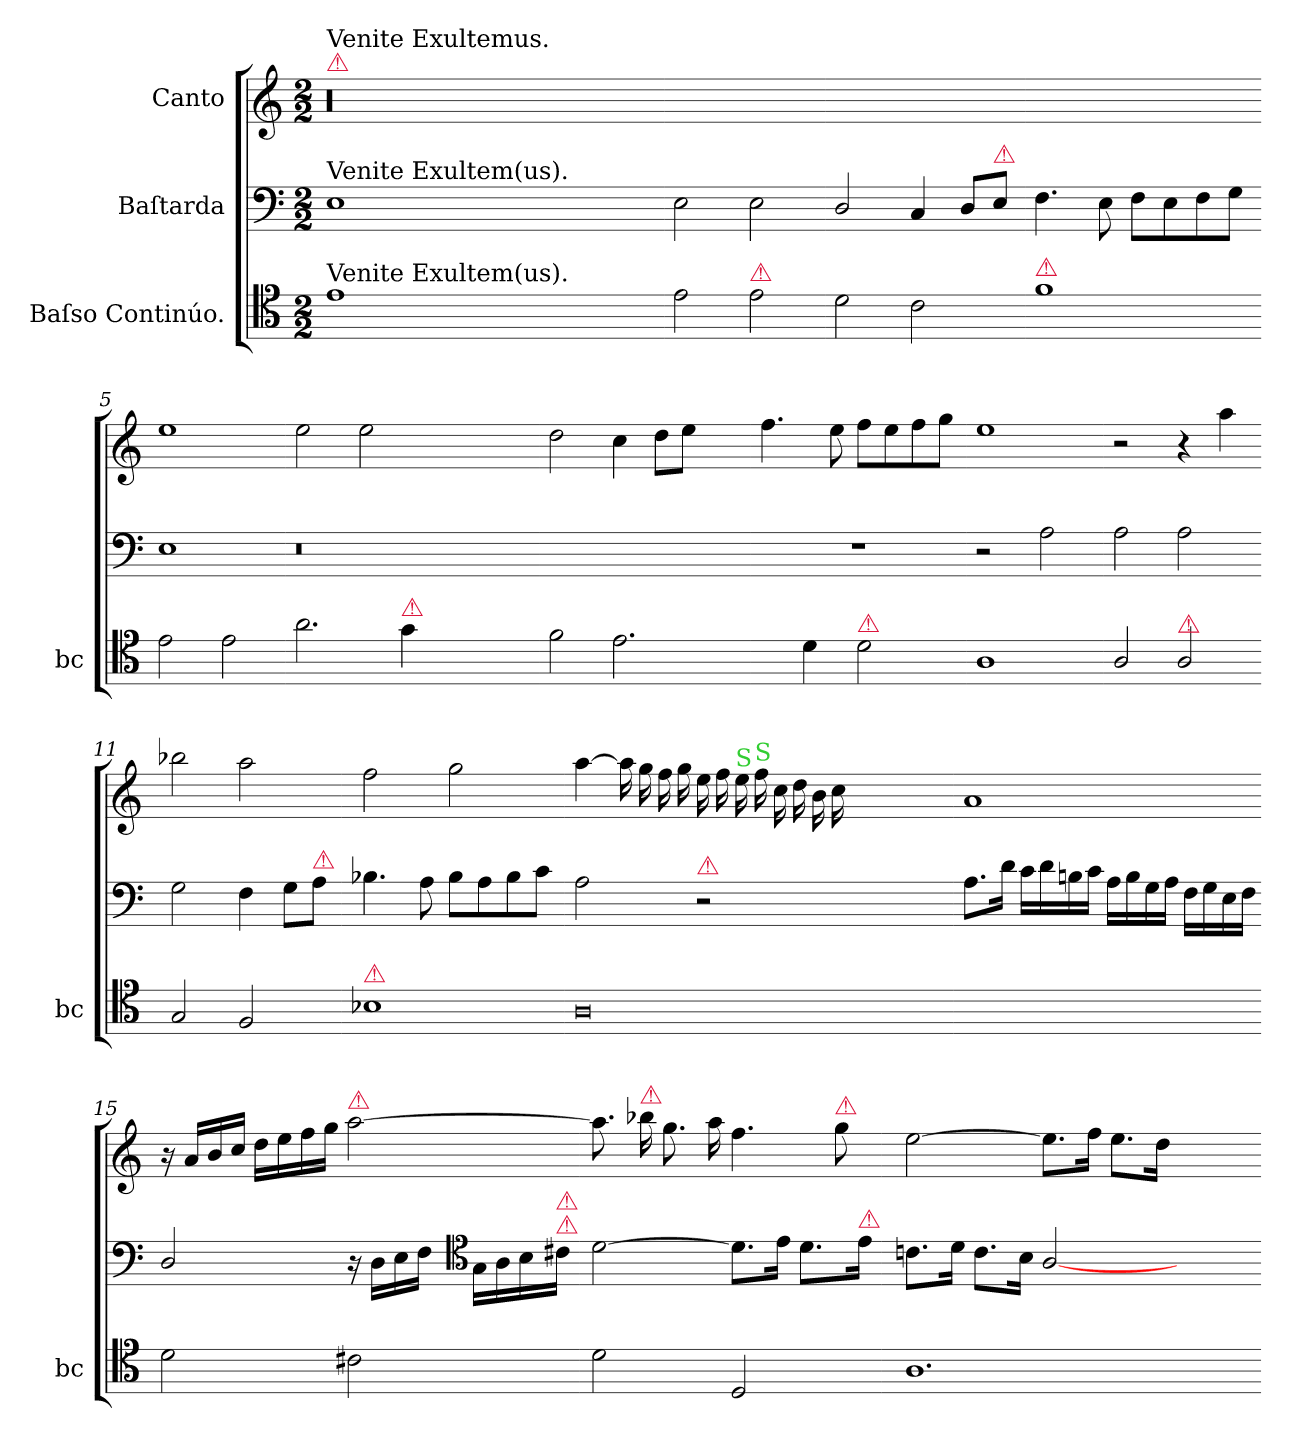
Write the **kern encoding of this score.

**kern	**kern	**kern
*part3	*part2	*part1
*staff3	*staff2	*staff1
*I"Baſso Continúo.	*I"Baſtarda	*I"Canto
*I'bc	*	*
*clefC4	*clefF4	*clefG2
*k[]	*k[]	*k[]
*M2/2	*M2/2	*M2/2
=1	=1	=1
!	!	!LO:TX:a:color=crimson:t=⚠
!	!	!LO:TX:a:t=Venite Exultemus.
!	!LO:TX:a:t=Venite Exultem(us).	!
!LO:TX:a:t=Venite Exultem(us).	!	!
1e	1E	00r
0.ryy	0.ryy	.
=2-	=2-	=2-
2e\	2E\	1ryy
!LO:TX:a:color=crimson:t=⚠	!	!
2e\	2E\	.
=3-	=3-	=3-
2d\	2D/	1ryy
2c\	4C/	.
.	8D/L	.
!	!LO:TX:a:color=crimson:t=⚠	!
.	8E/J	.
=4-	=4-	=4-
!LO:TX:a:color=crimson:t=⚠	!	!
1f	4.F\	1ryy
.	8E\	.
.	8F\L	.
.	8E\	.
.	8F\	.
.	8G\J	.
=5-	=5-	=5-
2e\	1E	1ee
2e\	.	.
=6-	=6-	=6-
2.a\	0r	2ee\
.	.	2ee\
!LO:TX:a:color=crimson:t=⚠	!	!
4g\	.	.
1ryy	.	1ryy
=7-	=7-	=7-
2f\	1ryy	2dd\
2.e\	.	4cc\
.	.	8dd\L
.	.	8ee\J
.	4ryy	4ryy
=8-	=8-	=8-
4ryy	1r	4.ff\
4d\	.	.
.	.	8ee\
!LO:TX:a:color=crimson:t=⚠	!	!
2d\	.	8ff\L
.	.	8ee\
.	.	8ff\
.	.	8gg\J
=9-	=9-	=9-
1A	2r	1ee
.	2A\	.
=10-	=10-	=10-
2A/	2A\	2r
!LO:TX:a:color=crimson:t=⚠	!	!
2A/	2A\	4r
.	.	4aa\
=11-	=11-	=11-
2G/	2G\	2bb-X\
2F/	4F\	2aa\
.	8G\L	.
!	!LO:TX:a:color=crimson:t=⚠	!
.	8A\J	.
=12-	=12-	=12-
!LO:TX:a:color=crimson:t=⚠	!	!
1B-X	4.B-X\	2ff\
.	8A\	.
.	8B-\L	2gg\
.	8A\	.
.	8B-\	.
.	8c\J	.
=13-	=13-	=13-
0A	2A\	[4aa\
.	.	16aa\]
.	.	16gg\
.	.	16ff\
.	.	16gg\
!	!LO:TX:a:color=crimson:t=⚠	!
.	2r	16ee\
.	.	16ff\
!	!	!LO:TX:a:color=limegreen:t=S
.	.	16ee\
!	!	!LO:TX:a:color=limegreen:t=S
.	.	16ff\
.	.	16cc\
.	.	16dd\
.	.	16b\
.	.	16cc\
.	1ryy	1ryy
=14-	=14-	=14-
1ryy	8.A\L	1a
.	16d\Jk	.
.	16c\LL	.
.	16d\	.
.	16Bn\	.
.	16c\JJ	.
.	16A\LL	.
.	16B\	.
.	16G\	.
.	16A\JJ	.
.	16F\LL	.
.	16G\	.
.	16E\	.
.	16F\JJ	.
=15-	=15-	=15-
2d\	2D/	16r
.	.	16a/LL
.	.	16b/
.	.	16cc/JJ
.	.	16dd\LL
.	.	16ee\
.	.	16ff\
.	.	16gg\JJ
!	!	!LO:TX:a:color=crimson:t=⚠
2c#X\	16r	[2aa\
.	16D\LL	.
.	16E\	.
.	16F\JJ	.
*	*clefC4	*
.	16G\LL	.
.	16A\	.
.	16B\	.
!	!LO:TX:a:color=crimson:t=⚠	!
!	!LO:TX:a:color=crimson:t=⚠	!
.	16c#X\JJ	.
=16-	=16-	=16-
2d\	[2d\	8.aa\]
!	!	!LO:TX:a:color=crimson:t=⚠
.	.	16bb-X\
.	.	8.gg\
.	.	16aa\
2D/	8.d\L]	4.ff\
.	16e\Jk	.
.	8.d\L	.
!	!	!LO:TX:a:color=crimson:t=⚠
.	.	8gg\
!	!LO:TX:a:color=crimson:t=⚠	!
.	16e\Jk	.
=17-	=17-	=17-
1.A	8.cn\L	[2ee\
.	16d\Jk	.
.	8.c\L	.
.	16B\Jk	.
.	[2A/	8.ee\L]
.	.	16ff\Jk
.	.	8.ee\L
.	.	16dd\Jk
.	2ryy	2ryy
=-	=-	=-
*-	*-	*-
